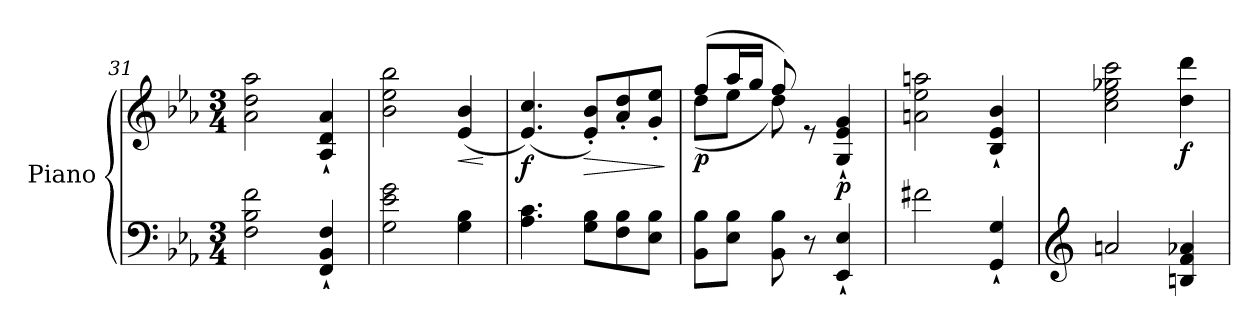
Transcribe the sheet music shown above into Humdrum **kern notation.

**kern	**kern	**dynam
*part1	*part1	*part1
*staff2	*staff1	*staff1/2
*I"Piano	*	*
*I'Pno.	*	*
*clefF4	*clefG2	*
*k[b-e-a-]	*k[b-e-a-]	*
*M3/4	*M3/4	*
=31	=31	=31
2F\ 2B-\ 2f\	2a-\ 2dd\ 2aa-\	.
4FF/` 4BB-/` 4F/`	4A-/` 4d/` 4a-/`	.
=32	=32	=32
2G\ 2e-\ 2g\	2b-\ 2ee-\ 2bb-\	.
!	!	!LO:HP:b
4G\ 4B-\	(>4e-/ 4b-/	<
.	.	[
=33	=33	=33
!	!	!LO:DY:b
4.A-\ 4.c\	(>4.e-/ 4.cc/)	f
!	!	!LO:HP:b
8G\ 8B-\L	8e-/' 8b-/'L)	>
8F\ 8B-\	8a-/' 8dd/'	.
8E-\ 8B-\J	8g/' 8ee-/'J	.
.	.	]
=34	=34	=34
*	*^	*
!	!	!	!LO:DY:b
8BB-\ 8B-\L	(>8ff/L	(<8dd\L	p
8E-\ 8B-\J	16aa-/L	8ee-\J	.
.	16gg/JJ	.	.
8BB-\ 8B-\	8ff/)	8dd\)	.
8r	8re	4.ryy	.
!	!	!	!LO:DY:b
4EE-/` 4E-/`	4G/` 4e-/` 4g/`	.	p
*	*v	*v	*
=35	=35	=35
2f#X\	2an\ 2ee-\ 2aan\	.
4GG/` 4G/`	4B-/` 4e-/` 4b-/`	.
!!LO:LB:g=z
=36	=36	=36
*clefG2	*	*
2an/	2cc\ 2ee-\ 2gg-X\ 2ccc\	.
!	!	!LO:DY:b
4Bn/ 4f/ 4a-X/	4dd\ 4ddd\	f
=	=	=
*-	*-	*-
